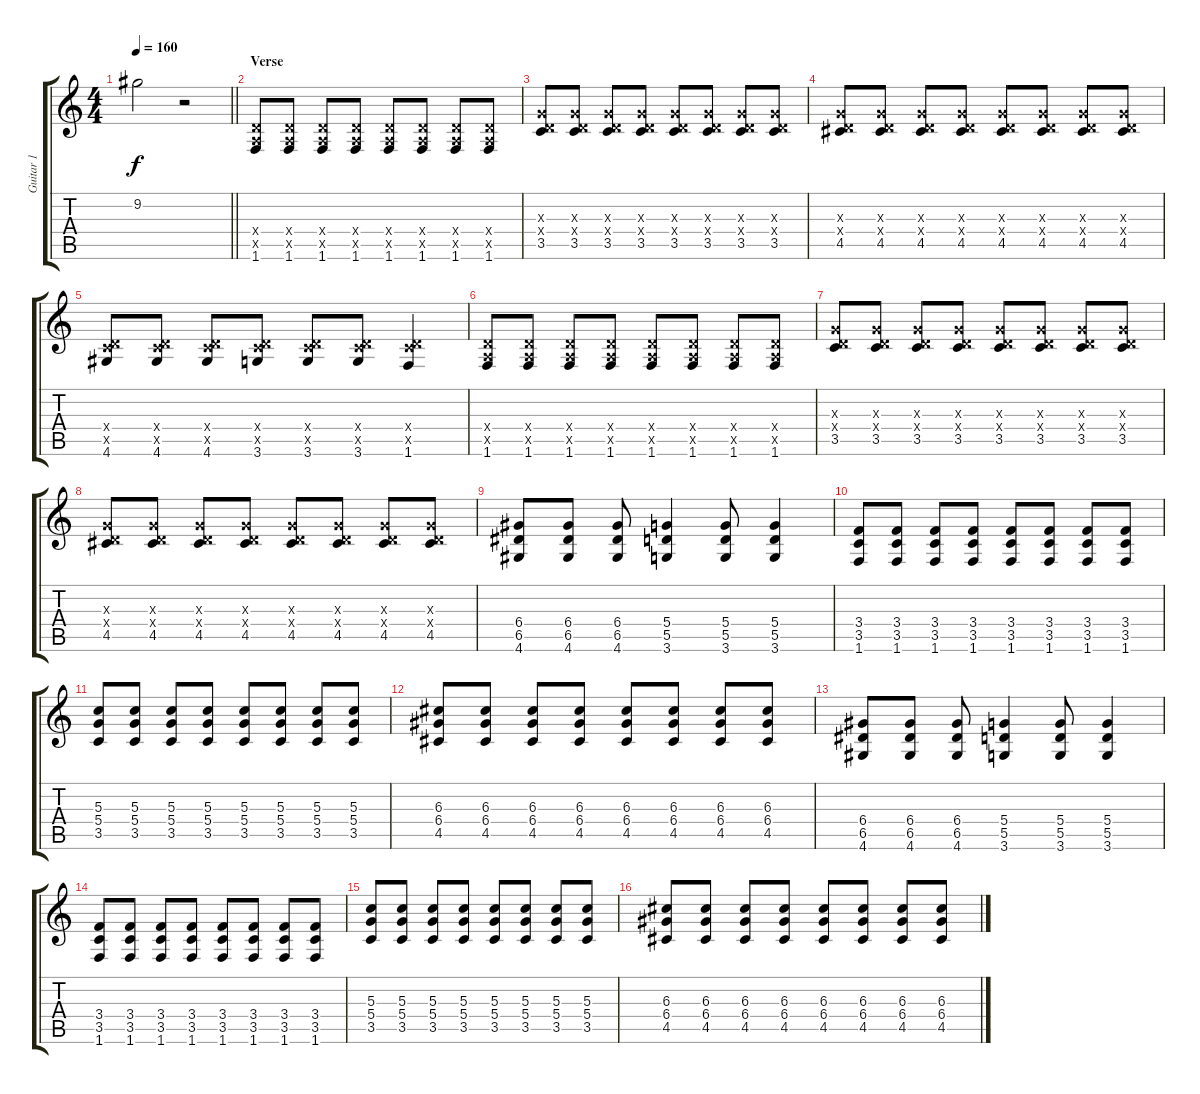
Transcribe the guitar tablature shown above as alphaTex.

\track ("Guitar 1" "Guitar 1") {instrument overdrivenguitar}
\staff {score tabs}
\tuning (E4 B3 G3 D3 A2 E2) {hide}
\ts (4 4)
\tempo 160
\clef g2
\barLineRight lightlight
\ks c
9.2{t}.2{dy f} r.2 |
\section ("" "Verse")
(0.4{x} 0.5{x} 1.6).8 (0.4{x} 0.5{x} 1.6).8 (0.4{x} 0.5{x} 1.6).8 (0.4{x} 0.5{x} 1.6).8 (0.4{x} 0.5{x} 1.6).8 (0.4{x} 0.5{x} 1.6).8 (0.4{x} 0.5{x} 1.6).8 (0.4{x} 0.5{x} 1.6).8 |
(0.3{x} 0.4{x} 3.5).8 (0.3{x} 0.4{x} 3.5).8 (0.3{x} 0.4{x} 3.5).8 (0.3{x} 0.4{x} 3.5).8 (0.3{x} 0.4{x} 3.5).8 (0.3{x} 0.4{x} 3.5).8 (0.3{x} 0.4{x} 3.5).8 (0.3{x} 0.4{x} 3.5).8 |
(0.3{x} 0.4{x} 4.5).8 (0.3{x} 0.4{x} 4.5).8 (0.3{x} 0.4{x} 4.5).8 (0.3{x} 0.4{x} 4.5).8 (0.3{x} 0.4{x} 4.5).8 (0.3{x} 0.4{x} 4.5).8 (0.3{x} 0.4{x} 4.5).8 (0.3{x} 0.4{x} 4.5).8 |
(0.4{x} 3.5{x} 4.6).8 (0.4{x} 3.5{x} 4.6).8 (0.4{x} 3.5{x} 4.6).8 (0.4{x} 3.5{x} 3.6).8 (0.4{x} 3.5{x} 3.6).8 (0.4{x} 3.5{x} 3.6).8 (0.4{x} 3.5{x} 1.6).4 |
(0.4{x} 0.5{x} 1.6).8 (0.4{x} 0.5{x} 1.6).8 (0.4{x} 0.5{x} 1.6).8 (0.4{x} 0.5{x} 1.6).8 (0.4{x} 0.5{x} 1.6).8 (0.4{x} 0.5{x} 1.6).8 (0.4{x} 0.5{x} 1.6).8 (0.4{x} 0.5{x} 1.6).8 |
(0.3{x} 0.4{x} 3.5).8 (0.3{x} 0.4{x} 3.5).8 (0.3{x} 0.4{x} 3.5).8 (0.3{x} 0.4{x} 3.5).8 (0.3{x} 0.4{x} 3.5).8 (0.3{x} 0.4{x} 3.5).8 (0.3{x} 0.4{x} 3.5).8 (0.3{x} 0.4{x} 3.5).8 |
(0.3{x} 0.4{x} 4.5).8 (0.3{x} 0.4{x} 4.5).8 (0.3{x} 0.4{x} 4.5).8 (0.3{x} 0.4{x} 4.5).8 (0.3{x} 0.4{x} 4.5).8 (0.3{x} 0.4{x} 4.5).8 (0.3{x} 0.4{x} 4.5).8 (0.3{x} 0.4{x} 4.5).8 |
(6.4 6.5 4.6).8 (6.4 6.5 4.6).8 (6.4 6.5 4.6).8 (5.4 5.5 3.6).4 (5.4 5.5 3.6).8 (5.4 5.5 3.6).4 |
(3.4 3.5 1.6).8 (3.4 3.5 1.6).8 (3.4 3.5 1.6).8 (3.4 3.5 1.6).8 (3.4 3.5 1.6).8 (3.4 3.5 1.6).8 (3.4 3.5 1.6).8 (3.4 3.5 1.6).8 |
(5.3 5.4 3.5).8 (5.3 5.4 3.5).8 (5.3 5.4 3.5).8 (5.3 5.4 3.5).8 (5.3 5.4 3.5).8 (5.3 5.4 3.5).8 (5.3 5.4 3.5).8 (5.3 5.4 3.5).8 |
(6.3 6.4 4.5).8 (6.3 6.4 4.5).8 (6.3 6.4 4.5).8 (6.3 6.4 4.5).8 (6.3 6.4 4.5).8 (6.3 6.4 4.5).8 (6.3 6.4 4.5).8 (6.3 6.4 4.5).8 |
(6.4 6.5 4.6).8 (6.4 6.5 4.6).8 (6.4 6.5 4.6).8 (5.4 5.5 3.6).4 (5.4 5.5 3.6).8 (5.4 5.5 3.6).4 |
(3.4 3.5 1.6).8 (3.4 3.5 1.6).8 (3.4 3.5 1.6).8 (3.4 3.5 1.6).8 (3.4 3.5 1.6).8 (3.4 3.5 1.6).8 (3.4 3.5 1.6).8 (3.4 3.5 1.6).8 |
(5.3 5.4 3.5).8 (5.3 5.4 3.5).8 (5.3 5.4 3.5).8 (5.3 5.4 3.5).8 (5.3 5.4 3.5).8 (5.3 5.4 3.5).8 (5.3 5.4 3.5).8 (5.3 5.4 3.5).8 |
(6.3 6.4 4.5).8 (6.3 6.4 4.5).8 (6.3 6.4 4.5).8 (6.3 6.4 4.5).8 (6.3 6.4 4.5).8 (6.3 6.4 4.5).8 (6.3 6.4 4.5).8 (6.3 6.4 4.5).8
